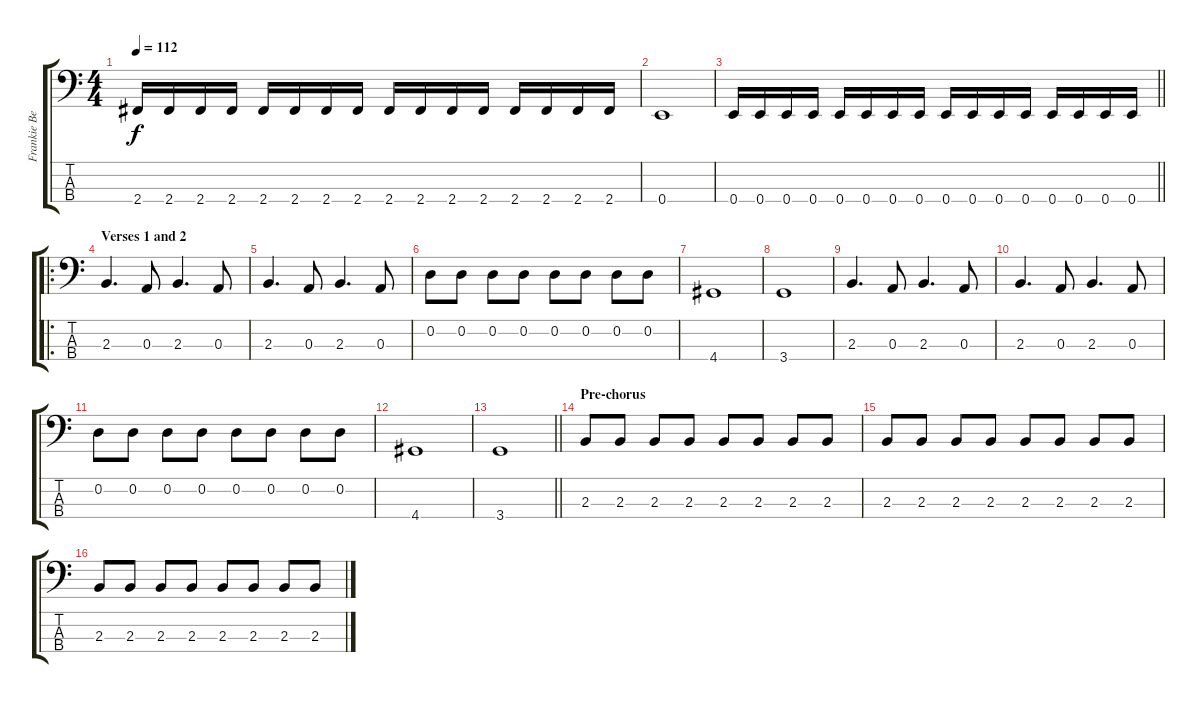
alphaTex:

\track ("Frankie Bello" "Frankie Be") {instrument electricbassfinger}
\staff {score tabs}
\tuning (G2 D2 A1 E1) {hide}
\ts (4 4)
\tempo 112
\clef f4
\ks c
2.4.16{dy f} 2.4.16 2.4.16 2.4.16 2.4.16 2.4.16 2.4.16 2.4.16 2.4.16 2.4.16 2.4.16 2.4.16 2.4.16 2.4.16 2.4.16 2.4.16 |
0.4.1 |
\barLineRight lightlight
0.4.16 0.4.16 0.4.16 0.4.16 0.4.16 0.4.16 0.4.16 0.4.16 0.4.16 0.4.16 0.4.16 0.4.16 0.4.16 0.4.16 0.4.16 0.4.16 |
\ro
\section ("" "Verses 1 and 2")
2.3.4{d} 0.3.8 2.3.4{d} 0.3.8 |
2.3.4{d} 0.3.8 2.3.4{d} 0.3.8 |
0.2.8 0.2.8 0.2.8 0.2.8 0.2.8 0.2.8 0.2.8 0.2.8 |
4.4.1 |
3.4.1 |
2.3.4{d} 0.3.8 2.3.4{d} 0.3.8 |
2.3.4{d} 0.3.8 2.3.4{d} 0.3.8 |
0.2.8 0.2.8 0.2.8 0.2.8 0.2.8 0.2.8 0.2.8 0.2.8 |
4.4.1 |
\barLineRight lightlight
3.4.1 |
\section ("" "Pre-chorus")
2.3.8 2.3.8 2.3.8 2.3.8 2.3.8 2.3.8 2.3.8 2.3.8 |
2.3.8 2.3.8 2.3.8 2.3.8 2.3.8 2.3.8 2.3.8 2.3.8 |
2.3.8 2.3.8 2.3.8 2.3.8 2.3.8 2.3.8 2.3.8 2.3.8
